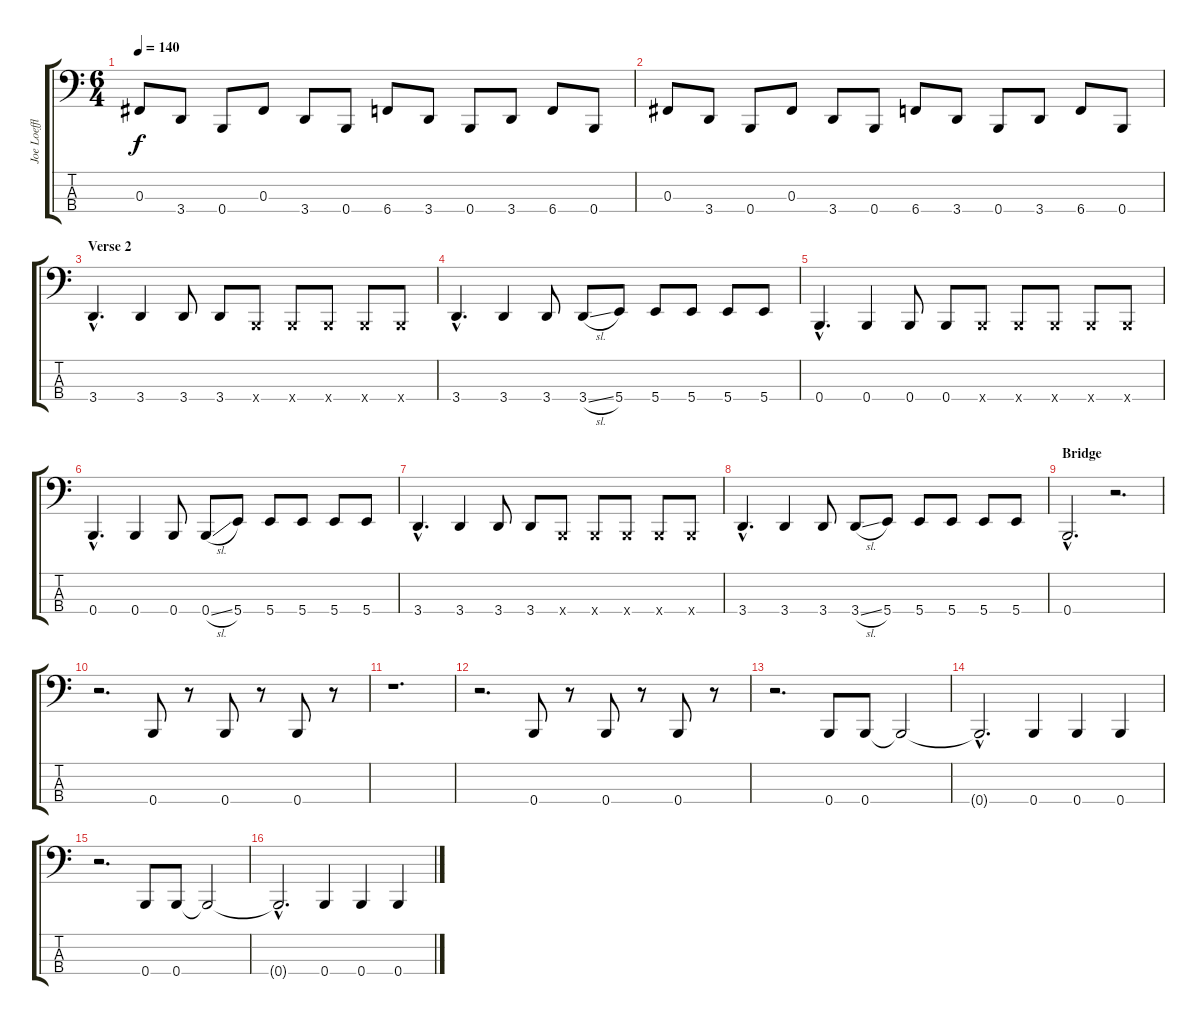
\track ("Joe Loeffler - Bass" "Joe Loeffl") {instrument electricbassfinger}
\staff {score tabs}
\tuning (E2 B1 Gb1 B0) {hide}
\ts (6 4)
\tempo 140
\clef f4
\ks c
0.3.8{dy f} 3.4.8 0.4.8 0.3.8 3.4.8 0.4.8 6.4.8 3.4.8 0.4.8 3.4.8 6.4.8 0.4.8 |
0.3.8 3.4.8 0.4.8 0.3.8 3.4.8 0.4.8 6.4.8 3.4.8 0.4.8 3.4.8 6.4.8 0.4.8 |
\section ("" "Verse 2")
3.4{hac}.4{d} 3.4.4 3.4.8 3.4.8 0.4{x}.8 0.4{x}.8 0.4{x}.8 0.4{x}.8 0.4{x}.8 |
3.4{hac}.4{d} 3.4.4 3.4.8 3.4{sl}.8 5.4.8 5.4.8 5.4.8 5.4.8 5.4.8 |
0.4{hac}.4{d} 0.4.4 0.4.8 0.4.8 0.4{x}.8 0.4{x}.8 0.4{x}.8 0.4{x}.8 0.4{x}.8 |
0.4{hac}.4{d} 0.4.4 0.4.8 0.4{sl}.8 5.4.8 5.4.8 5.4.8 5.4.8 5.4.8 |
3.4{hac}.4{d} 3.4.4 3.4.8 3.4.8 0.4{x}.8 0.4{x}.8 0.4{x}.8 0.4{x}.8 0.4{x}.8 |
3.4{hac}.4{d} 3.4.4 3.4.8 3.4{sl}.8 5.4.8 5.4.8 5.4.8 5.4.8 5.4.8 |
\section ("" "Bridge")
0.4{hac}.2{d} r.2{d} |
r.2{d} 0.4.8 r.8 0.4.8 r.8 0.4.8 r.8 |
r.1{d} |
r.2{d} 0.4.8 r.8 0.4.8 r.8 0.4.8 r.8 |
r.2{d} 0.4.8 0.4.8 0.4{t}.2 |
0.4{hac t}.2{d} 0.4.4 0.4.4 0.4.4 |
r.2{d} 0.4.8 0.4.8 0.4{t}.2 |
0.4{hac t}.2{d} 0.4.4 0.4.4 0.4.4
